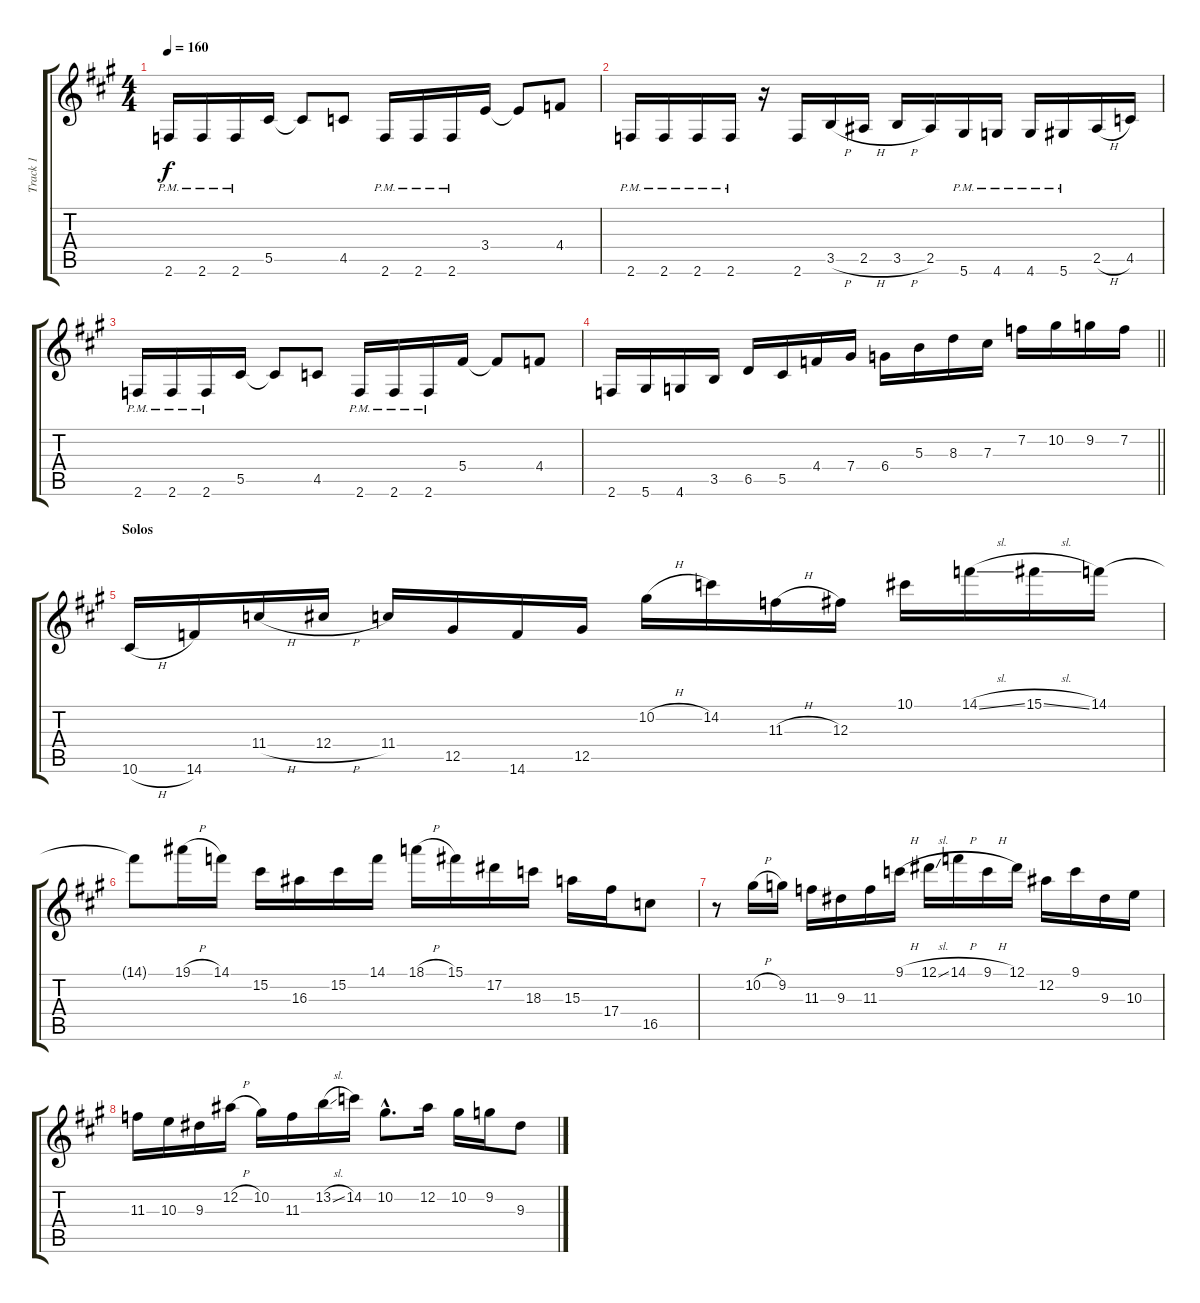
\track ("Track 1" "Track 1") {instrument distortionguitar}
\staff {score tabs}
\tuning (Eb4 Bb3 Gb3 Db3 Ab2 Eb2) {hide}
\ts (4 4)
\tempo 160
\clef g2
\ks f#minor
2.6{pm}.16{dy f} 2.6{pm}.16 2.6{pm}.16 5.5.16 5.5{t}.8 4.5.8 2.6{pm}.16 2.6{pm}.16 2.6{pm}.16 3.4.16 3.4{t}.8 4.4.8 |
2.6{pm}.16 2.6{pm}.16 2.6{pm}.16 2.6{pm}.16 r.16 2.6.16 3.5{h}.16 2.5{h}.16 3.5{h}.16 2.5.16 5.6{pm}.16 4.6{pm}.16 4.6{pm}.16 5.6{pm}.16 2.5{h}.16 4.5.16 |
2.6{pm}.16 2.6{pm}.16 2.6{pm}.16 5.5.16 5.5{t}.8 4.5.8 2.6{pm}.16 2.6{pm}.16 2.6{pm}.16 5.4.16 5.4{t}.8 4.4.8 |
\barLineRight lightlight
2.6.16 5.6.16 4.6.16 3.5.16 6.5.16 5.5.16 4.4.16 7.4.16 6.4.16 5.3.16 8.3.16 7.3.16 7.2.16 10.2.16 9.2.16 7.2.16 |
\section ("" "Solos")
10.6{h}.16{instrument overdrivenguitar} 14.6.16 11.4{h}.16 12.4{h}.16 11.4.16 12.5.16 14.6.16 12.5.16 10.2{h}.16 14.2.16 11.3{h}.16 12.3.16 10.1.16 14.1{sl}.16 15.1{sl}.16 14.1.16 |
14.1{t}.8 19.1{h}.16 14.1.16 15.2.16 16.3.16 15.2.16 14.1.16 18.1{h}.16 15.1.16 17.2.16 18.3.16 15.3.16 17.4.16 16.5.8 |
r.8 10.2{h}.16 9.2.16 11.3.16 9.3.16 11.3.16 9.1{h}.16 12.1{sl}.16 14.1{h}.16 9.1{h}.16 12.1.16 12.2.16 9.1.16 9.3.16 10.3.16 |
11.3.16 10.3.16 9.3.16 12.2{h}.16 10.2.16 11.3.16 13.2{sl}.16 14.2.16 10.2{hac}.8{d} 12.2.16 10.2.16 9.2.16 9.3.8
